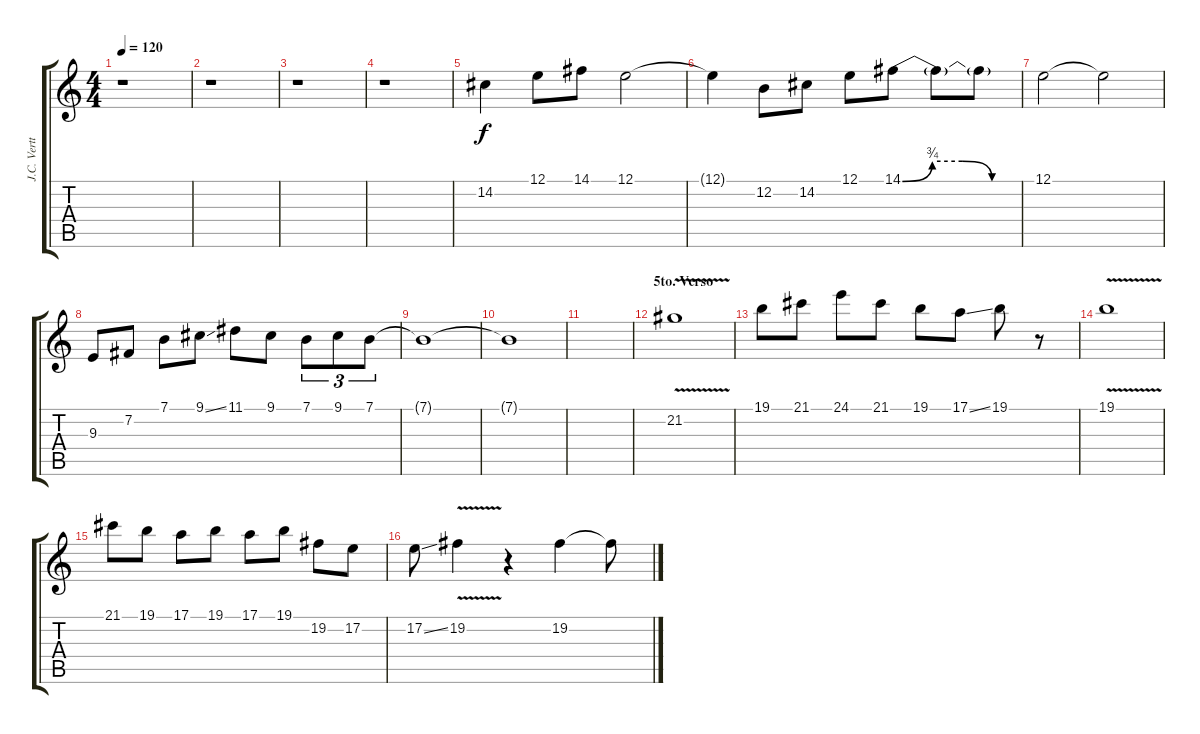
\track ("J.C. Vertti Rhodes" "J.C. Vertt") {instrument electricpiano1}
\staff {score tabs}
\tuning (E4 B3 G3 D3 A2 E2) {hide}
\ts (4 4)
\tempo 120
\clef g2
\ks c
r.1{dy f} |
r.1 |
r.1 |
r.1 |
14.2.4{instrument electricpiano1} 12.1.8 14.1.8 12.1.2 |
12.1{t}.4 12.2.8 14.2.8 12.1.8 14.1{be (custom 0 0 15 3 30 3 45 0 60 0)}.8 14.1{t}.8 14.1{t}.8 |
12.1.2 12.1{t}.2 |
9.3.8 7.2.8 7.1.8 9.1{ss}.8 11.1.8 9.1.8 7.1.8{tu (3 2)} 9.1.8{tu (3 2)} 7.1.8{tu (3 2)} |
7.1{t}.1 |
7.1{t}.1 |
|
\section ("" "5to. Verso")
21.2{v}.1 |
19.1.8 21.1.8 24.1.8 21.1.8 19.1.8 17.1{ss}.8 19.1.8 r.8 |
19.1{v}.1 |
21.1.8 19.1.8 17.1.8 19.1.8 17.1.8 19.1.8 19.2.8 17.2.8 |
17.2{ss}.8 19.2{v}.4 r.4 19.2.4 19.2{t}.8
